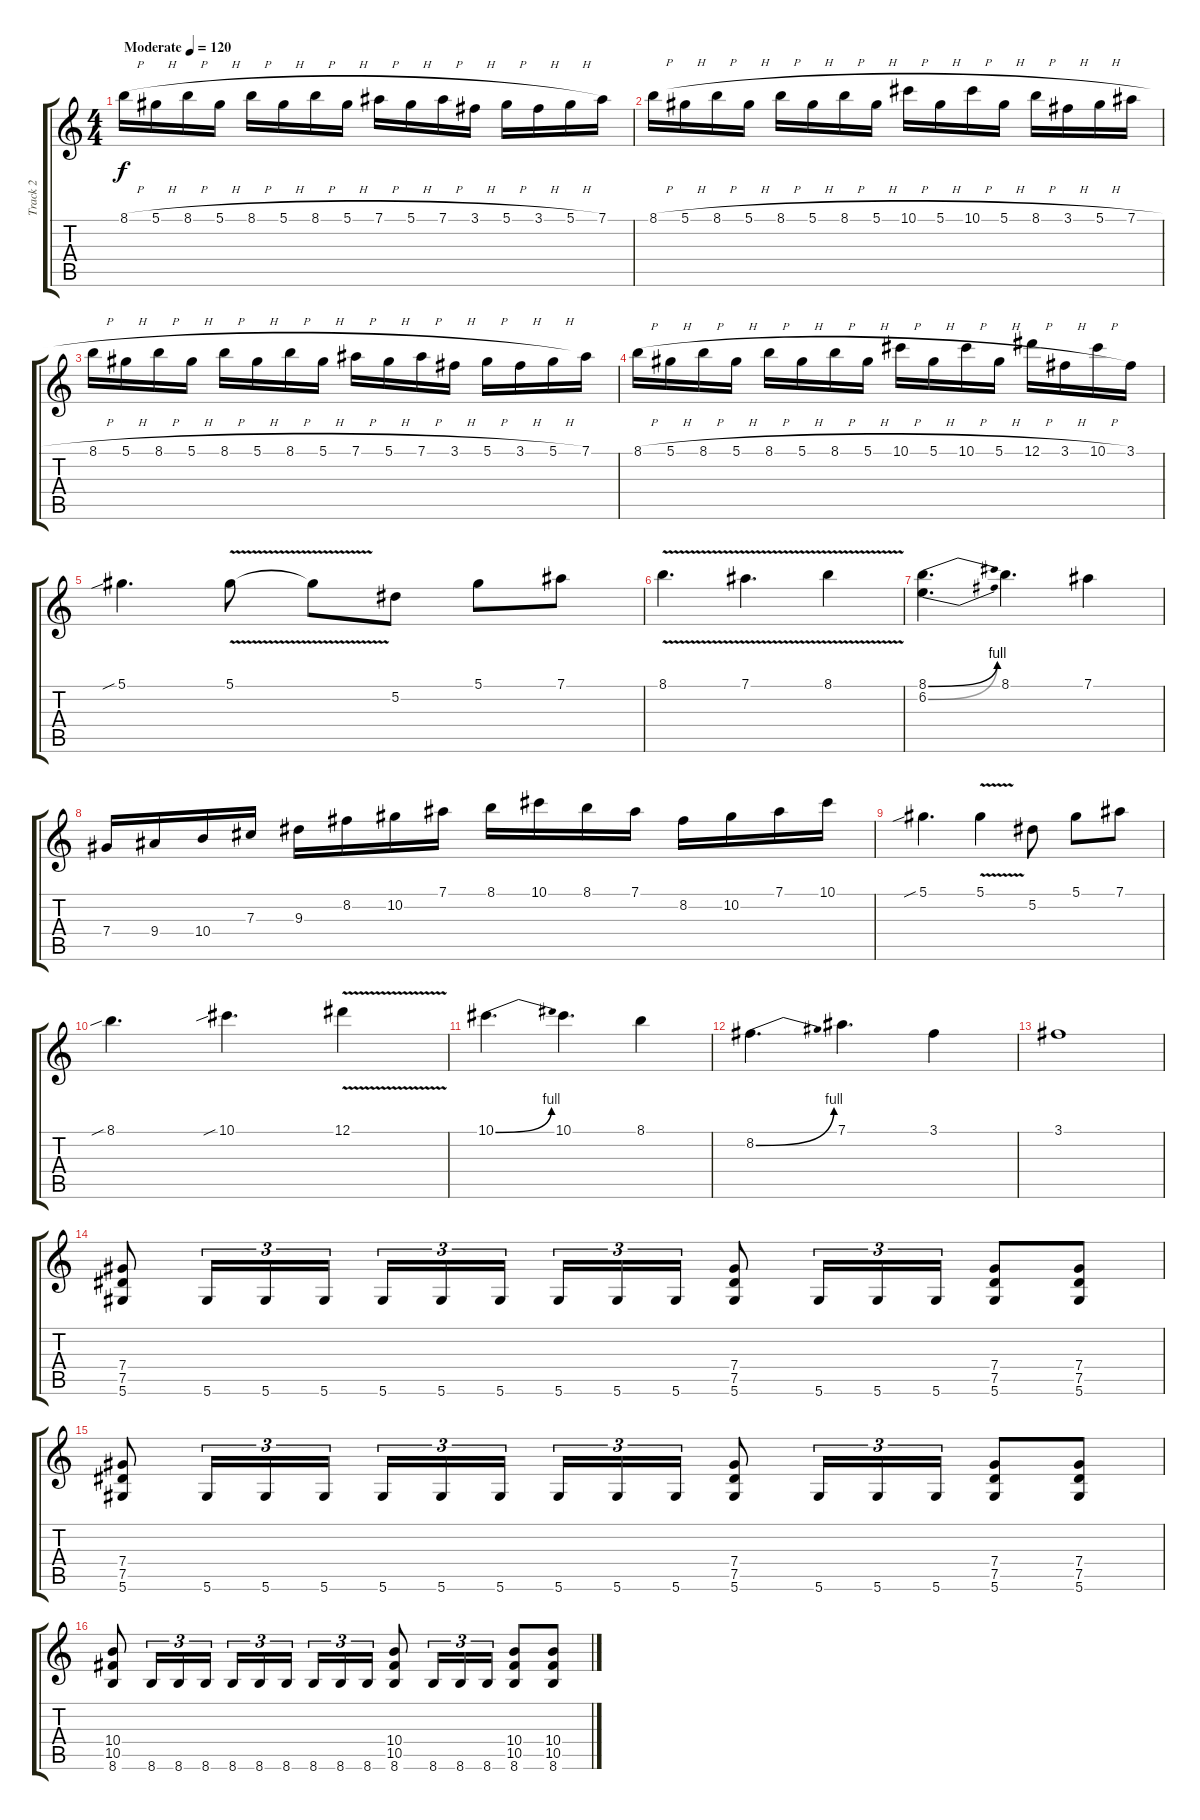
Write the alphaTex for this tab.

\track ("Track 2" "Track 2") {instrument distortionguitar}
\staff {score tabs}
\tuning (Eb4 Bb3 Gb3 Db3 Ab2 Eb2) {hide}
\ts (4 4)
\tempo (120 "Moderate")
\clef g2
\ks c
8.1{h}.16{dy f instrument distortionguitar} 5.1{h}.16 8.1{h}.16 5.1{h}.16 8.1{h}.16 5.1{h}.16 8.1{h}.16 5.1{h}.16 7.1{h}.16 5.1{h}.16 7.1{h}.16 3.1{h}.16 5.1{h}.16 3.1{h}.16 5.1{h}.16 7.1.16 |
8.1{h}.16 5.1{h}.16 8.1{h}.16 5.1{h}.16 8.1{h}.16 5.1{h}.16 8.1{h}.16 5.1{h}.16 10.1{h}.16 5.1{h}.16 10.1{h}.16 5.1{h}.16 8.1{h}.16 3.1{h}.16 5.1{h}.16 7.1{h}.16 |
8.1{h}.16 5.1{h}.16 8.1{h}.16 5.1{h}.16 8.1{h}.16 5.1{h}.16 8.1{h}.16 5.1{h}.16 7.1{h}.16 5.1{h}.16 7.1{h}.16 3.1{h}.16 5.1{h}.16 3.1{h}.16 5.1{h}.16 7.1.16 |
8.1{h}.16 5.1{h}.16 8.1{h}.16 5.1{h}.16 8.1{h}.16 5.1{h}.16 8.1{h}.16 5.1{h}.16 10.1{h}.16 5.1{h}.16 10.1{h}.16 5.1{h}.16 12.1{h}.16 3.1{h}.16 10.1{h}.16 3.1.16 |
5.1{sib}.4{d} 5.1{v}.8 5.1{t}.8 5.2.8 5.1.8 7.1.8 |
8.1{v}.4{d} 7.1{v}.4{d} 8.1{v}.4 |
(8.1{be (bend 0 0 60 4)} 6.2{be (bend 0 0 60 4)}).4{d} 8.1.4{d} 7.1.4 |
7.4.16 9.4.16 10.4.16 7.3.16 9.3.16 8.2.16 10.2.16 7.1.16 8.1.16 10.1.16 8.1.16 7.1.16 8.2.16 10.2.16 7.1.16 10.1.16 |
5.1{sib}.4{d} 5.1{v}.4 5.2.8 5.1.8 7.1.8 |
8.1{sib}.4{d} 10.1{sib}.4{d} 12.1{v}.4 |
10.1{be (bend 0 0 60 4)}.4{d} 10.1.4{d} 8.1.4 |
8.2{be (bend 0 0 60 4)}.4{d} 7.1.4{d} 3.1.4 |
3.1.1 |
(7.4 7.5 5.6).8 5.6.16{tu (3 2)} 5.6.16{tu (3 2)} 5.6.16{tu (3 2)} 5.6.16{tu (3 2)} 5.6.16{tu (3 2)} 5.6.16{tu (3 2) beam splitsecondary} 5.6.16{tu (3 2)} 5.6.16{tu (3 2)} 5.6.16{tu (3 2)} (7.4 7.5 5.6).8 5.6.16{tu (3 2)} 5.6.16{tu (3 2)} 5.6.16{tu (3 2)} (7.4 7.5 5.6).8 (7.4 7.5 5.6).8 |
(7.4 7.5 5.6).8 5.6.16{tu (3 2)} 5.6.16{tu (3 2)} 5.6.16{tu (3 2)} 5.6.16{tu (3 2)} 5.6.16{tu (3 2)} 5.6.16{tu (3 2) beam splitsecondary} 5.6.16{tu (3 2)} 5.6.16{tu (3 2)} 5.6.16{tu (3 2)} (7.4 7.5 5.6).8 5.6.16{tu (3 2)} 5.6.16{tu (3 2)} 5.6.16{tu (3 2)} (7.4 7.5 5.6).8 (7.4 7.5 5.6).8 |
(10.4 10.5 8.6).8 8.6.16{tu (3 2)} 8.6.16{tu (3 2)} 8.6.16{tu (3 2)} 8.6.16{tu (3 2)} 8.6.16{tu (3 2)} 8.6.16{tu (3 2) beam splitsecondary} 8.6.16{tu (3 2)} 8.6.16{tu (3 2)} 8.6.16{tu (3 2)} (10.4 10.5 8.6).8 8.6.16{tu (3 2)} 8.6.16{tu (3 2)} 8.6.16{tu (3 2)} (10.4 10.5 8.6).8 (10.4 10.5 8.6).8
